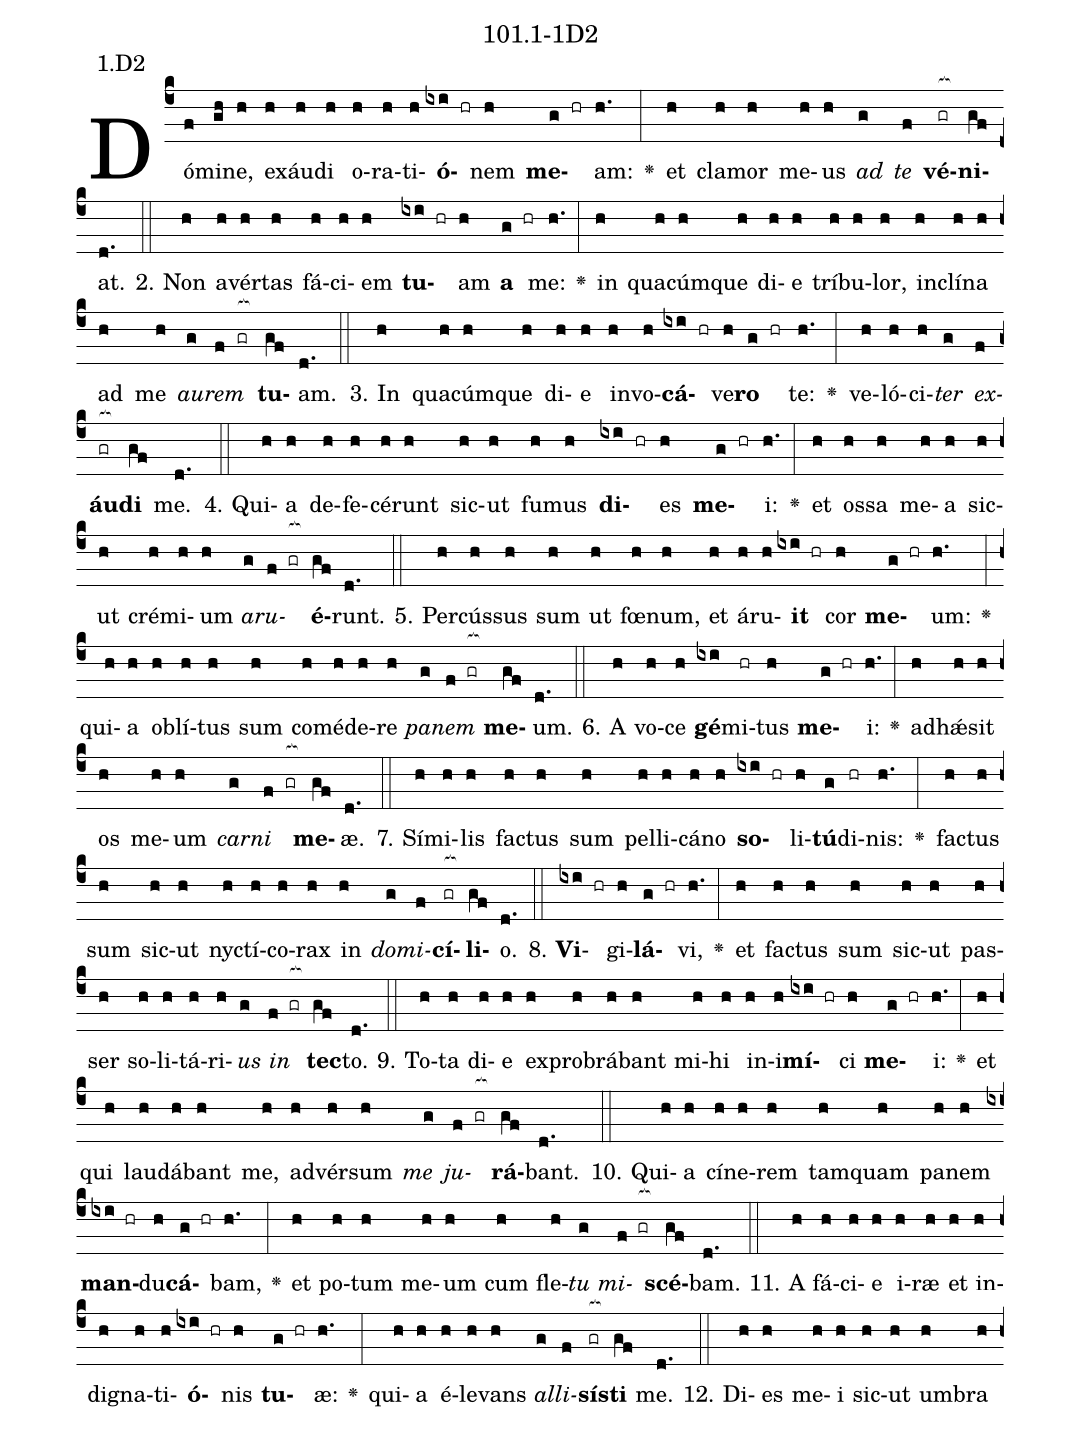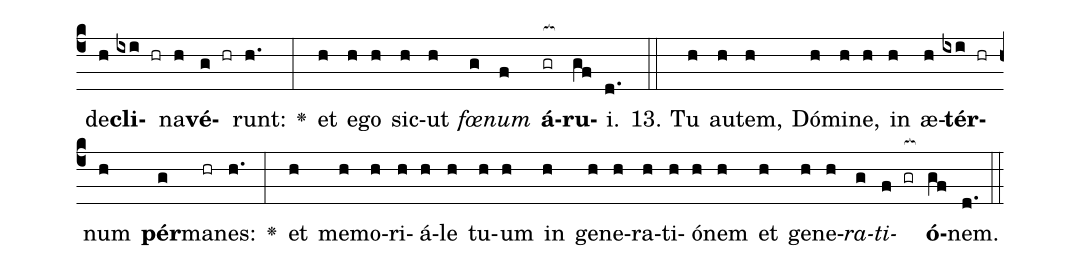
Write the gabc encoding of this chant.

name: 101.1-1D2;
annotation: 1.D2;
%%
(c4)Dó(f)mi(gh)ne,(h) ex(h)áu(h)di(h) o(h)ra(h)ti(h)<b>ó</b>(ixi hr)nem(h) <b>me</b>(g hr)am:(h.) <v>\greheightstar</v>(:) et(h) cla(h)mor(h) me(h)us(h) <i>ad</i>(g) <i>te</i>(f) <b>vé</b>(gr[ocb:1{])<b>ni</b>(gf[ocb:0}])at.(d.) (::)
2. Non(h) a(h)vér(h)tas(h) fá(h)ci(h)em(h) <b>tu</b>(ixi hr)am(h) <b>a</b>(g hr) me:(h.) <v>\greheightstar</v>(:) in(h) qua(h)cúm(h)que(h) di(h)e(h) trí(h)bu(h)lor,(h) in(h)clí(h)na(h) ad(h) me(h) <i>au</i>(g)<i>rem</i>(f gr[ocb:1{]) <b>tu</b>(gf[ocb:0}])am.(d.) (::)
3. In(h) qua(h)cúm(h)que(h) di(h)e(h) in(h)vo(h)<b>cá</b>(ixi hr)ve(h)<b>ro</b>(g hr) te:(h.) <v>\greheightstar</v>(:) ve(h)ló(h)ci(h)<i>ter</i>(g) <i>ex</i>(f)<b>áu</b>(gr[ocb:1{])<b>di</b>(gf[ocb:0}]) me.(d.) (::)
4. Qui(h)a(h) de(h)fe(h)cé(h)runt(h) sic(h)ut(h) fu(h)mus(h) <b>di</b>(ixi hr)es(h) <b>me</b>(g hr)i:(h.) <v>\greheightstar</v>(:) et(h) os(h)sa(h) me(h)a(h) sic(h)ut(h) cré(h)mi(h)um(h) <i>a</i>(g)<i>ru</i>(f gr[ocb:1{])<b>é</b>(gf[ocb:0}])runt.(d.) (::)
5. Per(h)cús(h)sus(h) sum(h) ut(h) fœ(h)num,(h) et(h) á(h)ru(h)<b>it</b>(ixi hr) cor(h) <b>me</b>(g hr)um:(h.) <v>\greheightstar</v>(:) qui(h)a(h) ob(h)lí(h)tus(h) sum(h) com(h)é(h)de(h)re(h) <i>pa</i>(g)<i>nem</i>(f gr[ocb:1{]) <b>me</b>(gf[ocb:0}])um.(d.) (::)
6. A(h) vo(h)ce(h) <b>gé</b>(ixi)mi(hr)tus(h) <b>me</b>(g hr)i:(h.) <v>\greheightstar</v>(:) ad(h)hǽ(h)sit(h) os(h) me(h)um(h) <i>car</i>(g)<i>ni</i>(f gr[ocb:1{]) <b>me</b>(gf[ocb:0}])æ.(d.) (::)
7. Sí(h)mi(h)lis(h) fac(h)tus(h) sum(h) pel(h)li(h)cá(h)no(h) <b>so</b>(ixi hr)li(h)<b>tú</b>(g)di(hr)nis:(h.) <v>\greheightstar</v>(:) fac(h)tus(h) sum(h) sic(h)ut(h) nyc(h)tí(h)co(h)rax(h) in(h) <i>do</i>(g)<i>mi</i>(f)<b>cí</b>(gr[ocb:1{])<b>li</b>(gf[ocb:0}])o.(d.) (::)
8. <b>Vi</b>(ixi hr)gi(h)<b>lá</b>(g hr)vi,(h.) <v>\greheightstar</v>(:) et(h) fac(h)tus(h) sum(h) sic(h)ut(h) pas(h)ser(h) so(h)li(h)tá(h)ri(h)<i>us</i>(g) <i>in</i>(f gr[ocb:1{]) <b>tec</b>(gf[ocb:0}])to.(d.) (::)
9. To(h)ta(h) di(h)e(h) ex(h)pro(h)brá(h)bant(h) mi(h)hi(h) in(h)i(h)<b>mí</b>(ixi hr)ci(h) <b>me</b>(g hr)i:(h.) <v>\greheightstar</v>(:) et(h) qui(h) lau(h)dá(h)bant(h) me,(h) ad(h)vér(h)sum(h) <i>me</i>(g) <i>ju</i>(f gr[ocb:1{])<b>rá</b>(gf[ocb:0}])bant.(d.) (::)
10. Qui(h)a(h) cí(h)ne(h)rem(h) tam(h)quam(h) pa(h)nem(h) <b>man</b>(ixi hr)du(h)<b>cá</b>(g hr)bam,(h.) <v>\greheightstar</v>(:) et(h) po(h)tum(h) me(h)um(h) cum(h) fle(h)<i>tu</i>(g) <i>mi</i>(f gr[ocb:1{])<b>scé</b>(gf[ocb:0}])bam.(d.) (::)
11. A(h) fá(h)ci(h)e(h) i(h)ræ(h) et(h) in(h)di(h)gna(h)ti(h)<b>ó</b>(ixi hr)nis(h) <b>tu</b>(g hr)æ:(h.) <v>\greheightstar</v>(:) qui(h)a(h) é(h)le(h)vans(h) <i>al</i>(g)<i>li</i>(f)<b>sís</b>(gr[ocb:1{])<b>ti</b>(gf[ocb:0}]) me.(d.) (::)
12. Di(h)es(h) me(h)i(h) sic(h)ut(h) um(h)bra(h) de(h)<b>cli</b>(ixi hr)na(h)<b>vé</b>(g hr)runt:(h.) <v>\greheightstar</v>(:) et(h) e(h)go(h) sic(h)ut(h) <i>fœ</i>(g)<i>num</i>(f) <b>á</b>(gr[ocb:1{])<b>ru</b>(gf[ocb:0}])i.(d.) (::)
13. Tu(h) au(h)tem,(h) Dó(h)mi(h)ne,(h) in(h) æ(h)<b>tér</b>(ixi hr)num(h) <b>pér</b>(g)ma(hr)nes:(h.) <v>\greheightstar</v>(:) et(h) me(h)mo(h)ri(h)á(h)le(h) tu(h)um(h) in(h) ge(h)ne(h)ra(h)ti(h)ó(h)nem(h) et(h) ge(h)ne(h)<i>ra</i>(g)<i>ti</i>(f gr[ocb:1{])<b>ó</b>(gf[ocb:0}])nem.(d.) (::)
